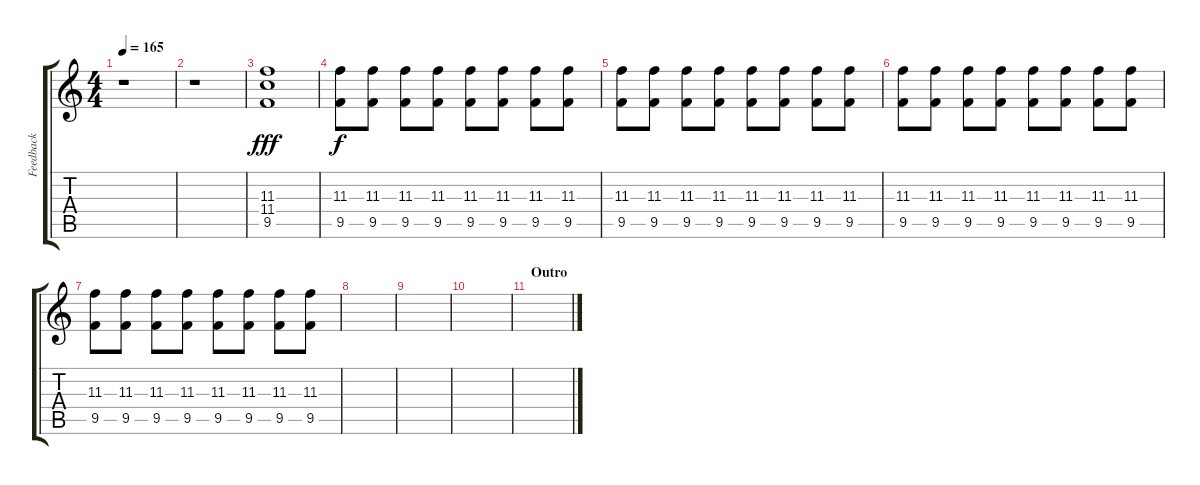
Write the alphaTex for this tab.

\track ("Feedback" "Feedback") {instrument guitarharmonics}
\staff {score tabs}
\tuning (Eb4 Bb3 Gb3 Db3 Ab2 Eb2) {hide}
\ts (4 4)
\tempo 165
\clef g2
\ks c
r.1{dy f} |
r.1 |
(11.3 11.4 9.5).1{dy fff} |
(11.3 9.5).8{dy f} (11.3 9.5).8 (11.3 9.5).8 (11.3 9.5).8 (11.3 9.5).8 (11.3 9.5).8 (11.3 9.5).8 (11.3 9.5).8 |
(11.3 9.5).8 (11.3 9.5).8 (11.3 9.5).8 (11.3 9.5).8 (11.3 9.5).8 (11.3 9.5).8 (11.3 9.5).8 (11.3 9.5).8 |
(11.3 9.5).8 (11.3 9.5).8 (11.3 9.5).8 (11.3 9.5).8 (11.3 9.5).8 (11.3 9.5).8 (11.3 9.5).8 (11.3 9.5).8 |
(11.3 9.5).8 (11.3 9.5).8 (11.3 9.5).8 (11.3 9.5).8 (11.3 9.5).8 (11.3 9.5).8 (11.3 9.5).8 (11.3 9.5).8 |
|
|
|
\section ("" "Outro")
